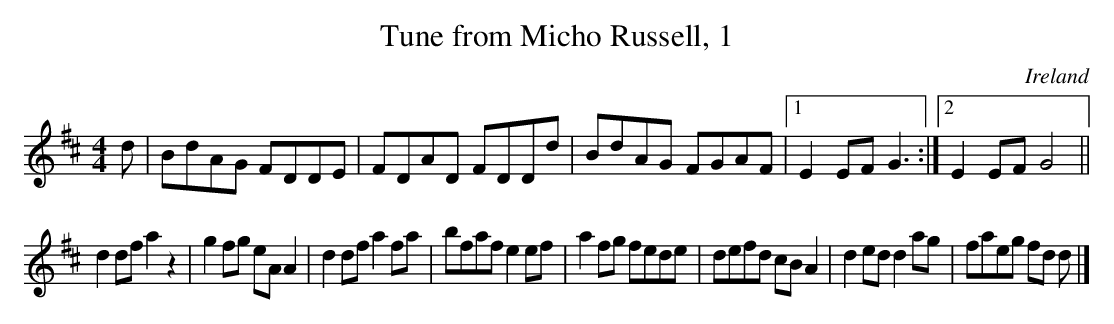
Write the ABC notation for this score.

X:1
T:Tune from Micho Russell, 1
M:4/4
O:Ireland
K:D
d|\
BdAG FDDE| FDAD FDDd|BdAG FGAF\
|1 E2EF G3 :|2 E2EF G4 ||
d2df a2z2| g2fg eAA2| d2df a2fa| bfaf e2ef|\
a2fg fede| defd cBA2| d2ed d2ag| faeg fd d|]
